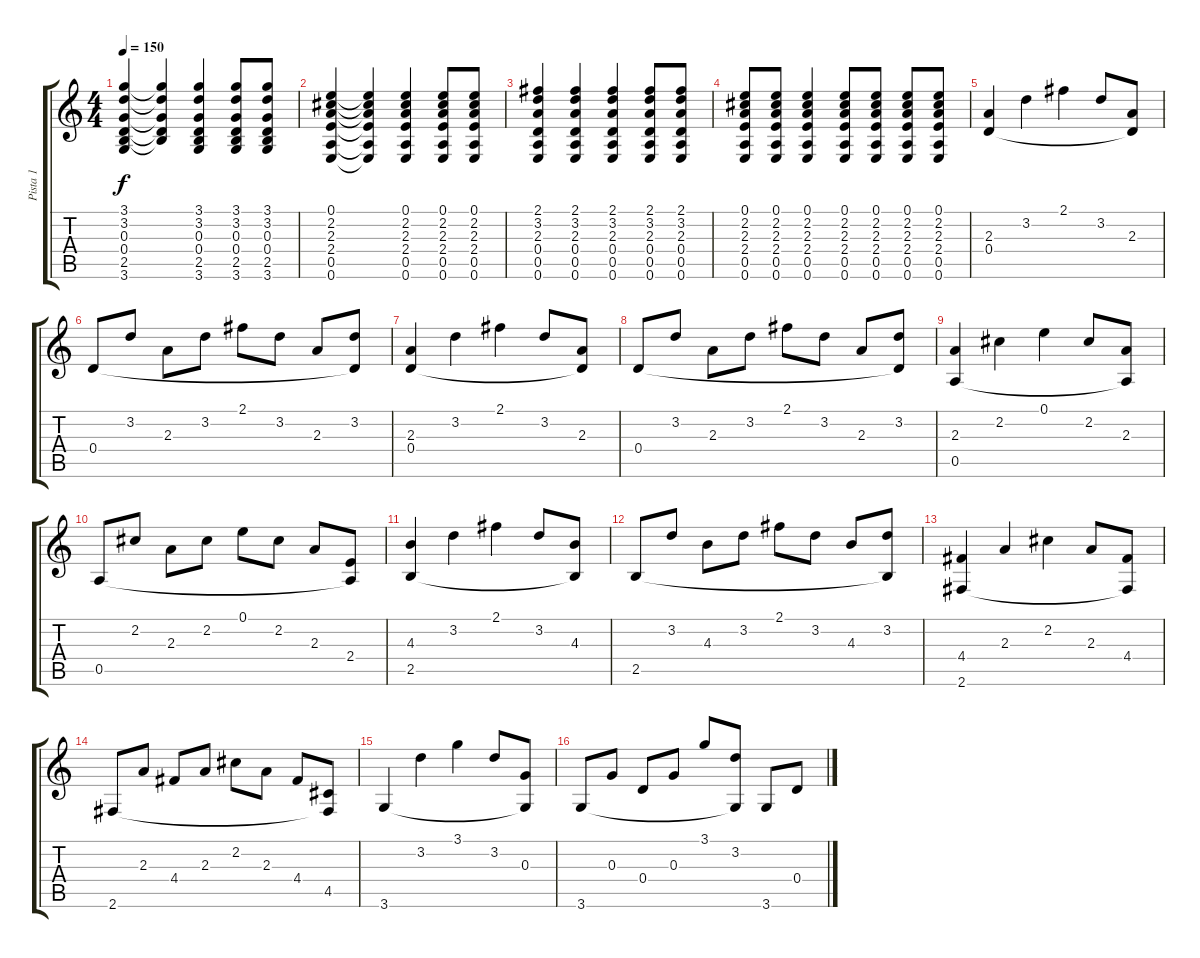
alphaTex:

\track ("Pista 1" "Pista 1") {instrument acousticguitarsteel}
\staff {score tabs}
\tuning (E4 B3 G3 D3 A2 E2) {hide}
\ts (4 4)
\tempo 150
\clef g2
\ks c
(3.1 3.2 0.3 0.4 2.5 3.6).4{dy f} (3.1{t} 3.2{t} 0.3{t} 0.4{t} 2.5{t}).4 (3.1 3.2 0.3 0.4 2.5 3.6).4 (3.1 3.2 0.3 0.4 2.5 3.6).8 (3.1 3.2 0.3 0.4 2.5 3.6).8 |
(0.1 2.2 2.3 2.4 0.5 0.6).4 (0.1{t} 2.2{t} 2.3{t} 2.4{t} 0.5{t} 0.6{t}).4 (0.1 2.2 2.3 2.4 0.5 0.6).4 (0.1 2.2 2.3 2.4 0.5 0.6).8 (0.1 2.2 2.3 2.4 0.5 0.6).8 |
(2.1 3.2 2.3 0.4 0.5 0.6).4 (2.1 3.2 2.3 0.4 0.5 0.6).4 (2.1 3.2 2.3 0.4 0.5 0.6).4 (2.1 3.2 2.3 0.4 0.5 0.6).8 (2.1 3.2 2.3 0.4 0.5 0.6).8 |
(0.1 2.2 2.3 2.4 0.5 0.6).8 (0.1 2.2 2.3 2.4 0.5 0.6).8 (0.1 2.2 2.3 2.4 0.5 0.6).4 (0.1 2.2 2.3 2.4 0.5 0.6).8 (0.1 2.2 2.3 2.4 0.5 0.6).8 (0.1 2.2 2.3 2.4 0.5 0.6).8 (0.1 2.2 2.3 2.4 0.5 0.6).8 |
(2.3 0.4).4 3.2.4 2.1.4 3.2.8 (2.3 0.4{t}).8 |
0.4.8 3.2.8 2.3.8 3.2.8 2.1.8 3.2.8 2.3.8 (3.2 0.4{t}).8 |
(2.3 0.4).4 3.2.4 2.1.4 3.2.8 (2.3 0.4{t}).8 |
0.4.8 3.2.8 2.3.8 3.2.8 2.1.8 3.2.8 2.3.8 (3.2 0.4{t}).8 |
(2.3 0.5).4 2.2.4 0.1.4 2.2.8 (2.3 0.5{t}).8 |
0.5.8 2.2.8 2.3.8 2.2.8 0.1.8 2.2.8 2.3.8 (2.4 0.5{t}).8 |
(4.3 2.5).4 3.2.4 2.1.4 3.2.8 (4.3 2.5{t}).8 |
2.5.8 3.2.8 4.3.8 3.2.8 2.1.8 3.2.8 4.3.8 (3.2 2.5{t}).8 |
(4.4 2.6).4 2.3.4 2.2.4 2.3.8 (4.4 2.6{t}).8 |
2.6.8 2.3.8 4.4.8 2.3.8 2.2.8 2.3.8 4.4.8 (4.5 2.6{t}).8 |
3.6.4 3.2.4 3.1.4 3.2.8 (0.3 3.6{t}).8 |
3.6.8 0.3.8 0.4.8 0.3.8 3.1.8 (3.2 3.6{t}).8 3.6.8 0.4.8
